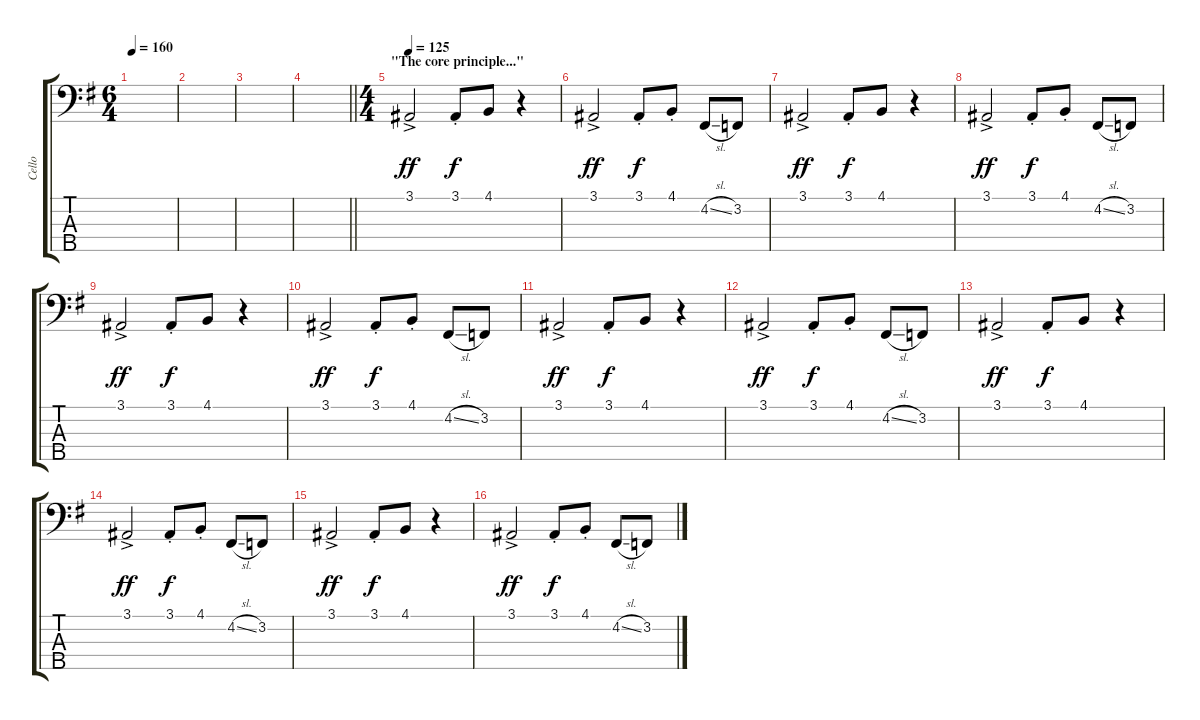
\track ("Cello" "Cello") {instrument stringensemble1}
\staff {score tabs}
\tuning (G2 D2 A1 E1 B0) {hide}
\ts (6 4)
\tempo 160
\clef f4
\ks g
|
|
|
\barLineRight lightlight
|
\ts (4 4)
\section ("" "\"The core principle...\"")
\tempo 125
3.1{ac}.2{dy ff instrument stringensemble1} 3.1{st}.8{dy f} 4.1.8 r.4 |
3.1{ac}.2{dy ff} 3.1{st}.8{dy f} 4.1{st}.8 4.2{sl}.8 3.2.8 |
3.1{ac}.2{dy ff} 3.1{st}.8{dy f} 4.1.8 r.4 |
3.1{ac}.2{dy ff} 3.1{st}.8{dy f} 4.1{st}.8 4.2{sl}.8 3.2.8 |
3.1{ac}.2{dy ff balance 10} 3.1{st}.8{dy f} 4.1.8 r.4 |
3.1{ac}.2{dy ff} 3.1{st}.8{dy f} 4.1{st}.8 4.2{sl}.8 3.2.8 |
3.1{ac}.2{dy ff} 3.1{st}.8{dy f} 4.1.8 r.4 |
3.1{ac}.2{dy ff} 3.1{st}.8{dy f} 4.1{st}.8 4.2{sl}.8 3.2.8 |
3.1{ac}.2{dy ff} 3.1{st}.8{dy f} 4.1.8 r.4 |
3.1{ac}.2{dy ff} 3.1{st}.8{dy f} 4.1{st}.8 4.2{sl}.8 3.2.8 |
3.1{ac}.2{dy ff} 3.1{st}.8{dy f} 4.1.8 r.4 |
3.1{ac}.2{dy ff} 3.1{st}.8{dy f} 4.1{st}.8 4.2{sl}.8 3.2.8
